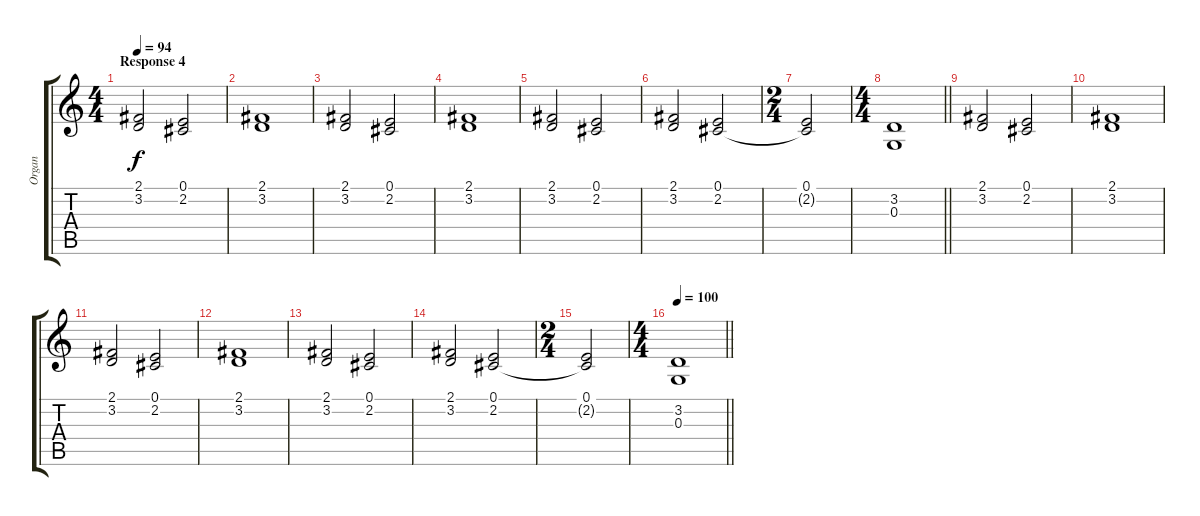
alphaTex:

\track ("Organ" "Organ") {instrument percussiveorgan}
\staff {score tabs}
\tuning (E4 B3 G3 D3 A2 E2) {hide}
\ts (4 4)
\section ("" "Response 4")
\tempo 94
\clef g2
\ks c
(2.1 3.2).2{dy f} (0.1 2.2).2 |
(2.1 3.2).1 |
(2.1 3.2).2 (0.1 2.2).2 |
(2.1 3.2).1 |
(2.1 3.2).2 (0.1 2.2).2 |
(2.1 3.2).2 (0.1 2.2).2 |
\ts (2 4)
(0.1 2.2{t}).2 |
\ts (4 4)
\barLineRight lightlight
(3.2 0.3).1 |
(2.1 3.2).2 (0.1 2.2).2 |
(2.1 3.2).1 |
(2.1 3.2).2 (0.1 2.2).2 |
(2.1 3.2).1 |
(2.1 3.2).2 (0.1 2.2).2 |
(2.1 3.2).2 (0.1 2.2).2 |
\ts (2 4)
(0.1 2.2{t}).2 |
\ts (4 4)
\tempo 100
\barLineRight lightlight
(3.2 0.3).1
